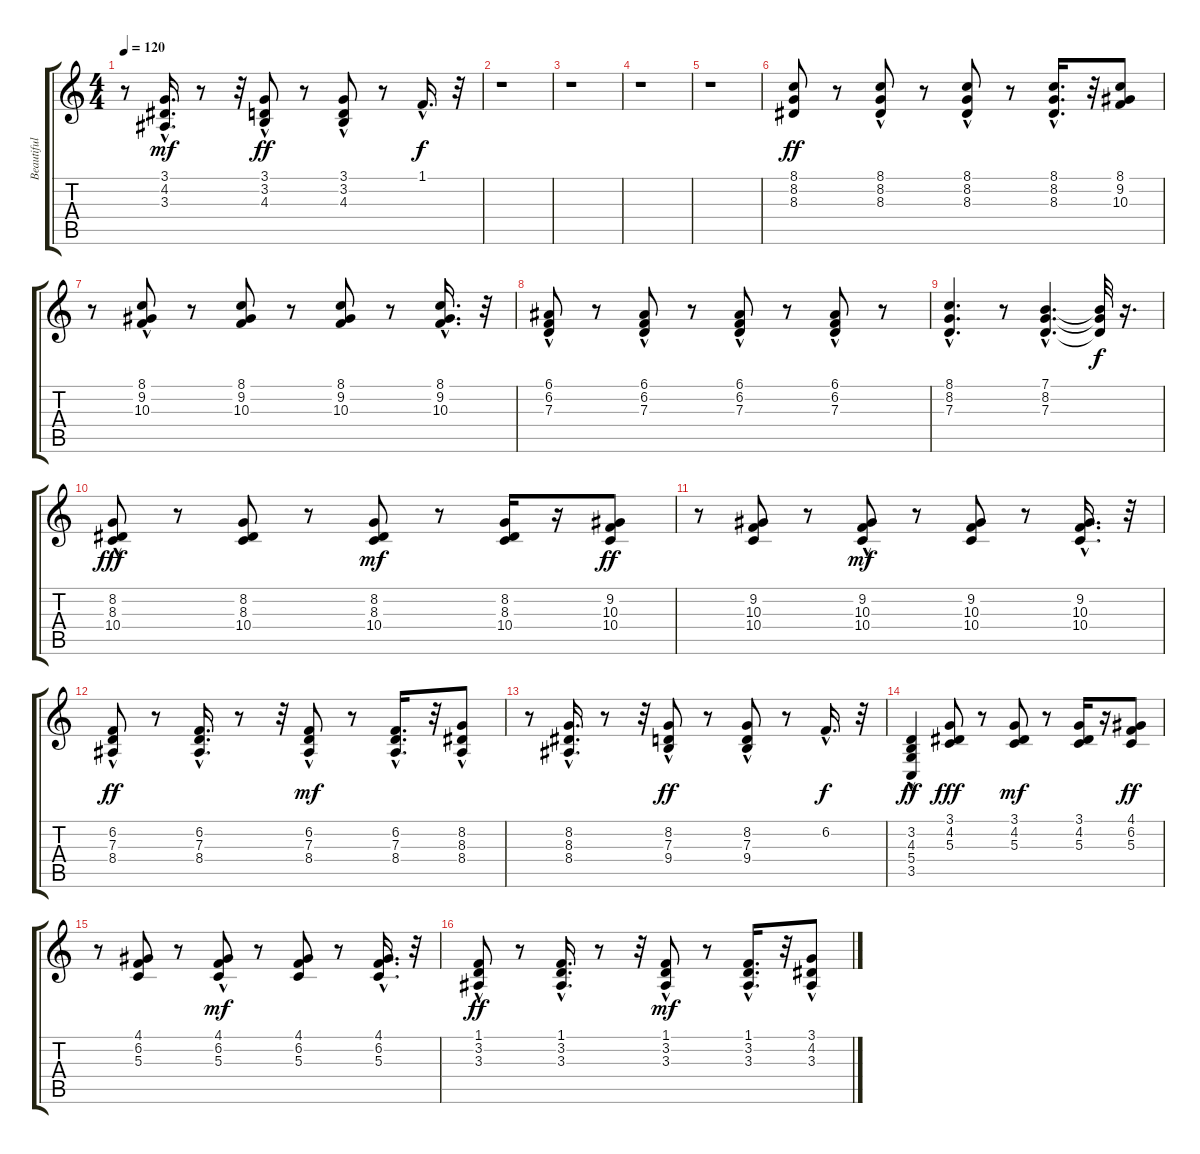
\track ("Beautiful Life" "Beautiful ") {instrument electricgrandpiano}
\staff {score tabs}
\tuning (E4 B3 G3 D3 A2 E2) {hide}
\ts (4 4)
\tempo 120
\clef g2
\ks c
r.8{dy mf} (3.1{hac} 4.2{hac} 3.3{hac}).16{d} r.8 r.32 (3.1{hac} 3.2 4.3{hac}).8{dy ff} r.8 (3.1 3.2 4.3{hac}).8 r.8 1.1{hac}.16{d dy f} r.32 |
r.1 |
r.1 |
r.1 |
r.1 |
(8.1 8.2 8.3).8{dy ff} r.8 (8.1{hac} 8.2 8.3{hac}).8 r.8 (8.1{hac} 8.2 8.3).8 r.8 (8.1{hac} 8.2{hac} 8.3{hac}).16{d} r.32 (8.1 9.2 10.3).8 |
r.8 (8.1 9.2 10.3{hac}).8 r.8 (8.1 9.2 10.3).8 r.8 (8.1 9.2 10.3).8 r.8 (8.1{hac} 9.2{hac} 10.3).16{d} r.32 |
(6.1 6.2{hac} 7.3{hac}).8 r.8 (6.1 6.2{hac} 7.3{hac}).8 r.8 (6.1 6.2{hac} 7.3).8 r.8 (6.1 6.2{hac} 7.3{hac}).8 r.8 |
(8.1{hac} 8.2{hac} 7.3).4{d} r.8 (7.1{hac} 8.2{hac} 7.3{hac}).4{d} (7.1{t} 8.2{t} 7.3{t}).32{dy f} r.16{d} |
(8.2 8.3{hac} 10.4{hac}).8{dy fff} r.8 (8.2 8.3 10.4).8 r.8 (8.2 8.3 10.4).8{dy mf} r.8 (8.2 8.3 10.4).16 r.16 (9.2 10.3 10.4).8{dy ff} |
r.8 (9.2 10.3 10.4).8 r.8 (9.2 10.3 10.4{hac}).8{dy mf} r.8 (9.2 10.3 10.4).8 r.8 (9.2{hac} 10.3 10.4).16{d} r.32 |
(6.2{hac} 7.3{hac} 8.4).8{dy ff} r.8 (6.2{hac} 7.3{hac} 8.4{hac}).16{d} r.8 r.32 (6.2 7.3{hac} 8.4{hac}).8{dy mf} r.8 (6.2 7.3 8.4{hac}).16{d} r.32 (8.2{hac} 8.3 8.4{hac}).8 |
r.8 (8.2{hac} 8.3{hac} 8.4{hac}).16{d} r.8 r.32 (8.2{hac} 7.3 9.4{hac}).8{dy ff} r.8 (8.2 7.3 9.4{hac}).8 r.8 6.2{hac}.16{d dy f} r.32 |
(3.2 4.3{hac} 5.4{hac} 3.5).4{dy ff} (3.1 4.2 5.3).8{dy fff} r.8 (3.1 4.2 5.3).8{dy mf} r.8 (3.1 4.2 5.3).16 r.16 (4.1 6.2 5.3).8{dy ff} |
r.8 (4.1 6.2 5.3).8 r.8 (4.1 6.2 5.3{hac}).8{dy mf} r.8 (4.1 6.2 5.3).8 r.8 (4.1{hac} 6.2 5.3).16{d} r.32 |
(1.1{hac} 3.2{hac} 3.3).8{dy ff} r.8 (1.1{hac} 3.2{hac} 3.3{hac}).16{d} r.8 r.32 (1.1 3.2{hac} 3.3{hac}).8{dy mf} r.8 (1.1 3.2 3.3{hac}).16{d} r.32 (3.1{hac} 4.2 3.3{hac}).8
